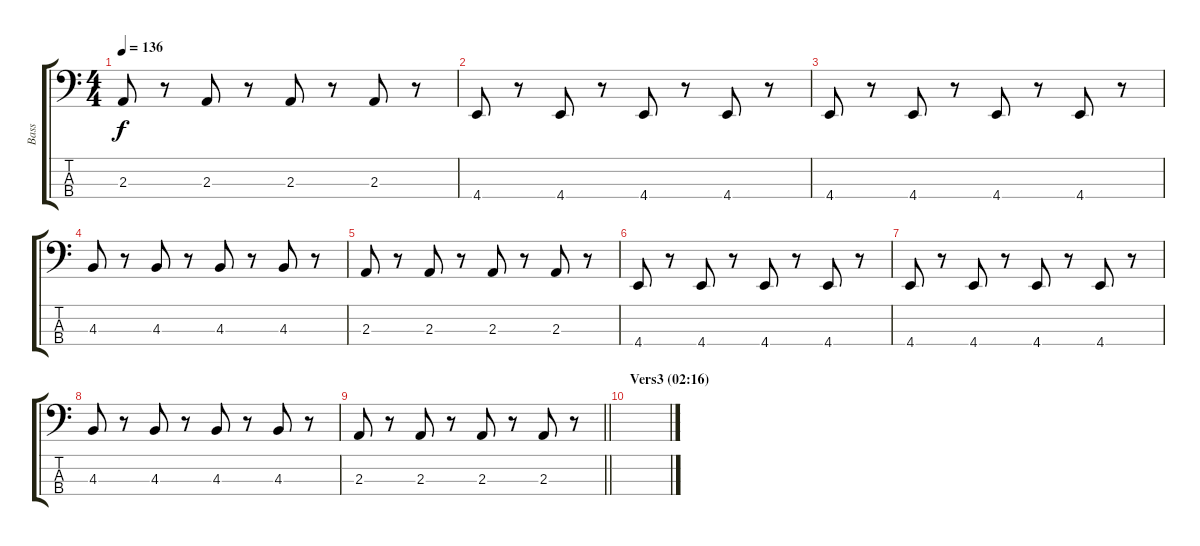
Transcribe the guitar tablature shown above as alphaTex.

\track ("Bass" "Bass") {instrument electricbasspick}
\staff {score tabs}
\tuning (F2 C2 G1 C1) {hide}
\ts (4 4)
\tempo 136
\clef f4
\ks c
2.3.8{dy f} r.8 2.3.8 r.8 2.3.8 r.8 2.3.8 r.8 |
4.4.8 r.8 4.4.8 r.8 4.4.8 r.8 4.4.8 r.8 |
4.4.8 r.8 4.4.8 r.8 4.4.8 r.8 4.4.8 r.8 |
4.3.8 r.8 4.3.8 r.8 4.3.8 r.8 4.3.8 r.8 |
2.3.8 r.8 2.3.8 r.8 2.3.8 r.8 2.3.8 r.8 |
4.4.8 r.8 4.4.8 r.8 4.4.8 r.8 4.4.8 r.8 |
4.4.8 r.8 4.4.8 r.8 4.4.8 r.8 4.4.8 r.8 |
4.3.8 r.8 4.3.8 r.8 4.3.8 r.8 4.3.8 r.8 |
\barLineRight lightlight
2.3.8 r.8 2.3.8 r.8 2.3.8 r.8 2.3.8 r.8 |
\section ("" "Vers3 (02:16)")
